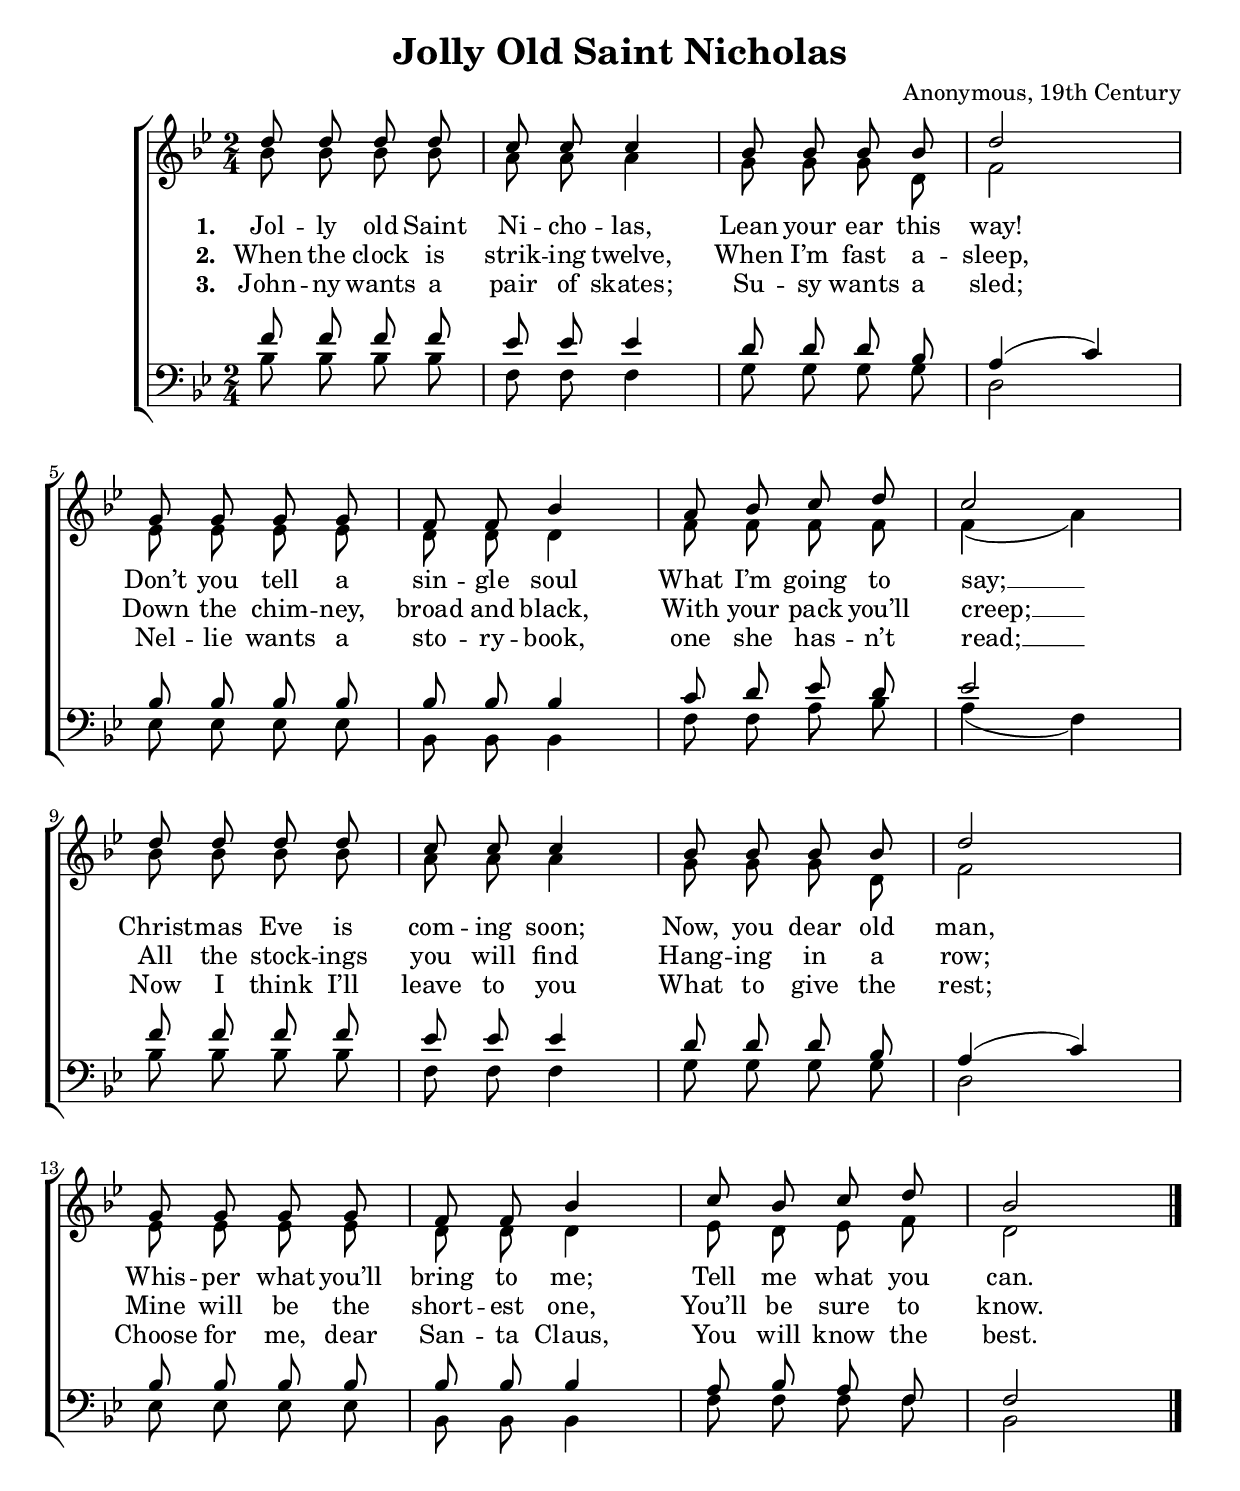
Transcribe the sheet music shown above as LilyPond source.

\version "2.14.2"
\include "util.ly"
\header {
  title = "Jolly Old Saint Nicholas"
  composer = "Anonymous, 19th Century"
  %tagline = \markup { from \italic {HymnsAndCarolsOfChristmas.com}}
}

global = {
  \key bes \major
  \time 2/4
}

sopMusic = \relative c' {
  \autoBeamOff
  d'8 d d d |
  c c c4 |
  bes8 bes bes bes |
  d2 | \break
  
  g,8 g g g |
  f f bes4 |
  a8 bes c d |
  c2 | \break
  
  d8 d d d |
  c c c4 |
  bes8 bes bes bes |
  d2 | \break
  
  g,8 g g g |
  f f bes4 |
  c8 bes c d |
  bes2 \bar "|."
}
sopWords = \lyricmode {
  
}

altoMusic = \relative c' {
  \autoBeamOff
  bes'8 bes bes bes |
  a a a4 |
  g8 g g d |
  f2 |
  
  ees8 ees ees ees |
  d d d4 |
  f8 f f f |
  f4( a) |
  
  bes8 bes bes bes |
  a a a4 |
  g8 g g d |
  f2 |
  
  ees8 ees ees ees |
  d d d4 |
  ees8 d ees f |
  d2 \bar "|."
}
altoWords = \lyricmode {
  \dropLyricsV
  \set stanza = #"1. "
  Jol -- ly old Saint Ni -- cho -- las,
  Lean your ear this way!
  Don’t you tell a sin -- gle soul
  What I’m going to say; __
  Christ -- mas Eve is com -- ing soon;
  Now, you dear old man,
  Whis -- per what you’ll bring to me;
  Tell me what you can.
}
altoWordsII = \lyricmode {
  \dropLyricsV
  \set stanza = #"2. "
  When the clock is strik -- ing twelve,
  When I’m fast a -- sleep,
  Down the chim -- ney, broad and black,
  With your pack you’ll creep; __
  All the stock -- ings you will find
  Hang -- ing in a row;
  Mine will be the short -- est one,
  You’ll be sure to know.
}
altoWordsIII = \lyricmode {
  \dropLyricsV
  \set stanza = #"3. "
  John -- ny wants a pair of skates;
  Su -- sy wants a sled;
  Nel -- lie wants a sto -- ry -- book,
  one she has -- n’t read; __
  Now I think I’ll leave to you
  What to give the rest;
  Choose for me, dear San -- ta Claus,
  You will know the best.
}
altoWordsIV = \lyricmode {
}
altoWordsV = \lyricmode {
}
altoWordsVI = \lyricmode {
}
tenorMusic = \relative c' {
  \autoBeamOff
  f8 f f f |
  ees ees ees4 |
  d8 d d bes |
  a4( c) |
  
  bes8 bes bes bes |
  bes bes bes4 |
  c8 d ees d |
  ees2 |
  
  f8 f f f |
  ees ees ees4 |
  d8 d d bes |
  a4( c) |
  
  bes8 bes bes bes |
  bes bes bes4 |
  a8 bes a f |
  f2 \bar "|."
}
tenorWords = \lyricmode {

}

bassMusic = \relative c {
  \autoBeamOff
  bes'8 bes bes bes |
  f f f4 |
  g8 g g g |
  d2 |
  
  ees8 ees ees ees |
  bes bes bes4 |
  f'8 f a bes |
  a4( f) |
  
  bes8 bes bes bes |
  f f f4 |
  g8 g g g |
  d2 |
  
  ees8 ees ees ees |
  bes bes bes4 |
  f'8 f f f |
  bes,2 \bar "|."
}
bassWords = \lyricmode {

}

pianoRH = \relative c' {
  
}
pianoLH = \relative c' {
  
}

\score {
  <<
   \new ChoirStaff <<
    \new Staff = women <<
      \new Voice = "sopranos" { \voiceOne << \global \sopMusic >> }
      \new Voice = "altos" { \voiceTwo << \global \altoMusic >> }
    >>
    \new Lyrics \with { alignAboveContext = #"women" } \lyricsto "sopranos" \sopWords
     \new Lyrics = "altosVI"  \with { alignBelowContext = #"women" } \lyricsto "altos" \altoWordsVI
    \new Lyrics = "altosV"  \with { alignBelowContext = #"women" } \lyricsto "altos" \altoWordsV
    \new Lyrics = "altosIV"  \with { alignBelowContext = #"women" } \lyricsto "altos" \altoWordsIV
    \new Lyrics = "altosIII"  \with { alignBelowContext = #"women" } \lyricsto "altos" \altoWordsIII
    \new Lyrics = "altosII"  \with { alignBelowContext = #"women" } \lyricsto "altos" \altoWordsII
    \new Lyrics = "altos"  \with { alignBelowContext = #"women" \override VerticalAxisGroup #'nonstaff-relatedstaff-spacing = #'((basic-distance . 1))} \lyricsto "altos" \altoWords
   \new Staff = men <<
      \clef bass
      \new Voice = "tenors" { \voiceOne << \global \tenorMusic >> }
      \new Voice = "basses" { \voiceTwo << \global \bassMusic >> }
    >>
    \new Lyrics \with { alignAboveContext = #"men"  } \lyricsto "tenors" \tenorWords
    \new Lyrics \with { alignBelowContext = #"men"  } \lyricsto "basses" \bassWords
  >>
%    \new PianoStaff << \new Staff { \new Voice { \pianoRH } } \new Staff { \clef "bass" \pianoLH } >>
  >>
  \layout { }
  \midi {
    \tempo 4 = 90
    \set Staff.midiInstrument = "flute"
  
    \context {
      \Voice
      \remove "Dynamic_performer"
    }
  }
}
